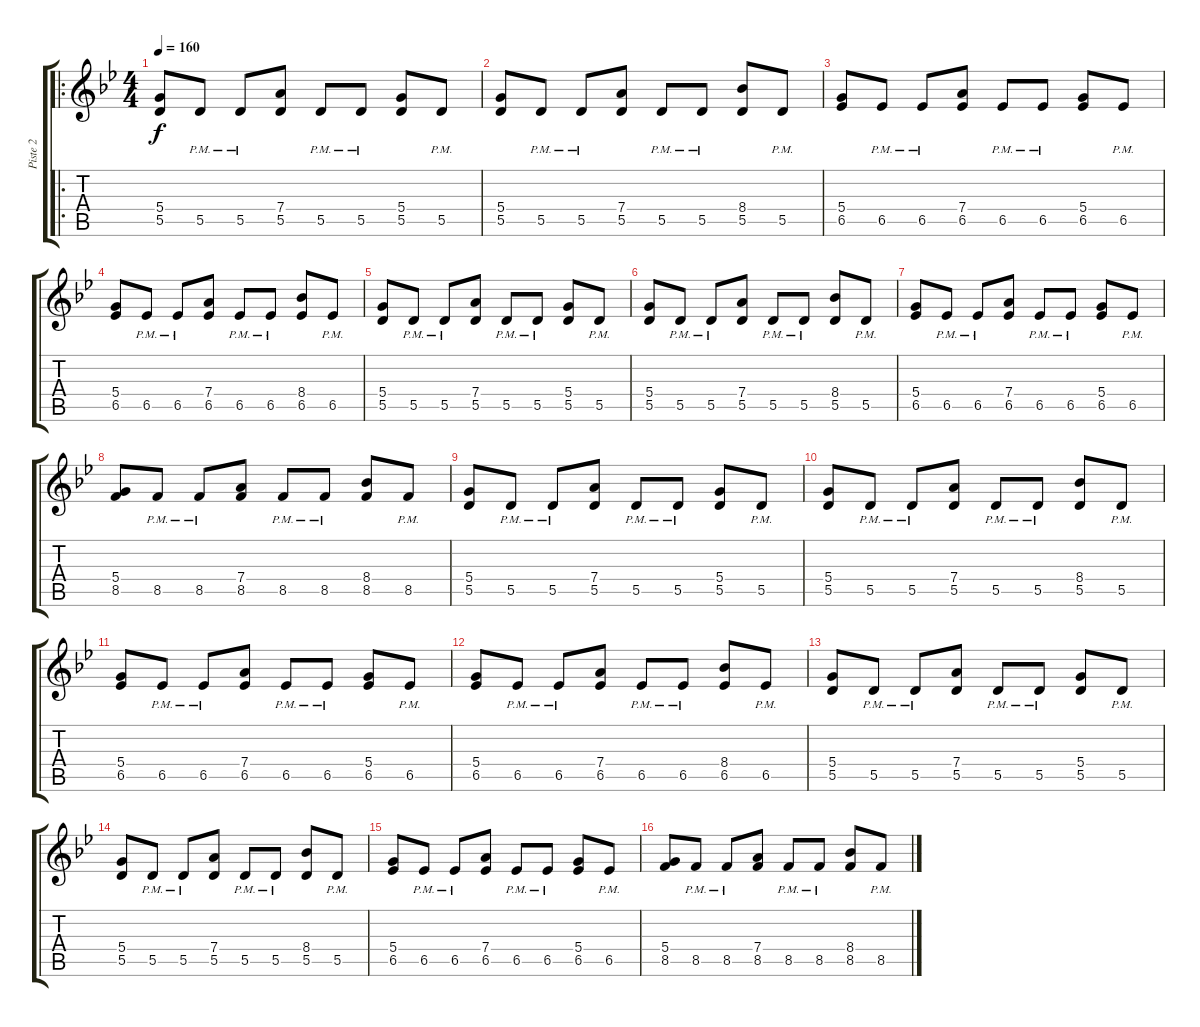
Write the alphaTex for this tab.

\track ("Piste 2" "Piste 2") {instrument distortionguitar}
\staff {score tabs}
\tuning (E4 B3 G3 D3 A2 D2) {hide}
\ro
\ts (4 4)
\tempo 160
\clef g2
\ks bb
(5.4 5.5).8{dy f} 5.5{pm}.8 5.5{pm}.8 (7.4 5.5).8 5.5{pm}.8 5.5{pm}.8 (5.4 5.5).8 5.5{pm}.8 |
(5.4 5.5).8 5.5{pm}.8 5.5{pm}.8 (7.4 5.5).8 5.5{pm}.8 5.5{pm}.8 (8.4 5.5).8 5.5{pm}.8 |
(5.4 6.5).8 6.5{pm}.8 6.5{pm}.8 (7.4 6.5).8 6.5{pm}.8 6.5{pm}.8 (5.4 6.5).8 6.5{pm}.8 |
(5.4 6.5).8 6.5{pm}.8 6.5{pm}.8 (7.4 6.5).8 6.5{pm}.8 6.5{pm}.8 (8.4 6.5).8 6.5{pm}.8 |
(5.4 5.5).8 5.5{pm}.8 5.5{pm}.8 (7.4 5.5).8 5.5{pm}.8 5.5{pm}.8 (5.4 5.5).8 5.5{pm}.8 |
(5.4 5.5).8 5.5{pm}.8 5.5{pm}.8 (7.4 5.5).8 5.5{pm}.8 5.5{pm}.8 (8.4 5.5).8 5.5{pm}.8 |
(5.4 6.5).8 6.5{pm}.8 6.5{pm}.8 (7.4 6.5).8 6.5{pm}.8 6.5{pm}.8 (5.4 6.5).8 6.5{pm}.8 |
(5.4 8.5).8 8.5{pm}.8 8.5{pm}.8 (7.4 8.5).8 8.5{pm}.8 8.5{pm}.8 (8.4 8.5).8 8.5{pm}.8 |
(5.4 5.5).8 5.5{pm}.8 5.5{pm}.8 (7.4 5.5).8 5.5{pm}.8 5.5{pm}.8 (5.4 5.5).8 5.5{pm}.8 |
(5.4 5.5).8 5.5{pm}.8 5.5{pm}.8 (7.4 5.5).8 5.5{pm}.8 5.5{pm}.8 (8.4 5.5).8 5.5{pm}.8 |
(5.4 6.5).8 6.5{pm}.8 6.5{pm}.8 (7.4 6.5).8 6.5{pm}.8 6.5{pm}.8 (5.4 6.5).8 6.5{pm}.8 |
(5.4 6.5).8 6.5{pm}.8 6.5{pm}.8 (7.4 6.5).8 6.5{pm}.8 6.5{pm}.8 (8.4 6.5).8 6.5{pm}.8 |
(5.4 5.5).8 5.5{pm}.8 5.5{pm}.8 (7.4 5.5).8 5.5{pm}.8 5.5{pm}.8 (5.4 5.5).8 5.5{pm}.8 |
(5.4 5.5).8 5.5{pm}.8 5.5{pm}.8 (7.4 5.5).8 5.5{pm}.8 5.5{pm}.8 (8.4 5.5).8 5.5{pm}.8 |
(5.4 6.5).8 6.5{pm}.8 6.5{pm}.8 (7.4 6.5).8 6.5{pm}.8 6.5{pm}.8 (5.4 6.5).8 6.5{pm}.8 |
(5.4 8.5).8 8.5{pm}.8 8.5{pm}.8 (7.4 8.5).8 8.5{pm}.8 8.5{pm}.8 (8.4 8.5).8 8.5{pm}.8
